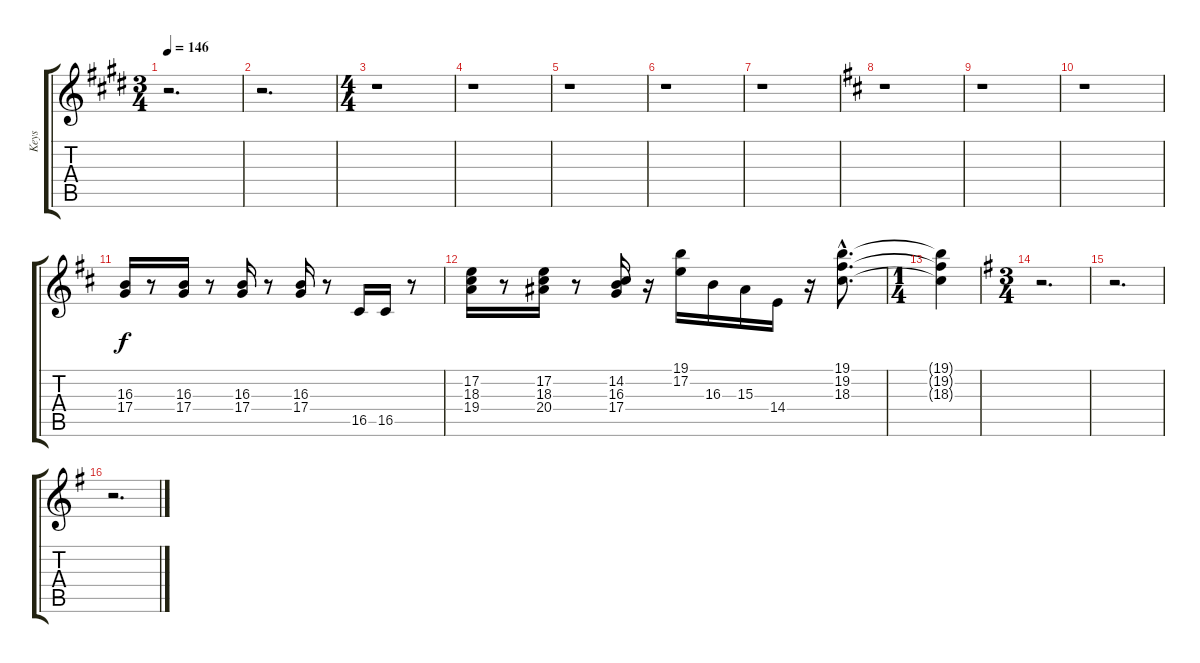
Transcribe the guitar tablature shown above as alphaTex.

\track ("Keys" "Keys") {instrument fx3crystal}
\staff {score tabs}
\tuning (E4 B3 G3 D3 A2 E2) {hide}
\ts (3 4)
\tempo 146
\clef g2
\ks e
r.2{d dy f} |
r.2{d} |
\ts (4 4)
r.1 |
r.1 |
r.1 |
r.1 |
r.1 |
\ks d
r.1 |
r.1 |
r.1 |
(16.3 17.4).16{instrument acousticgrandpiano} r.8 (16.3 17.4).16 r.8 (16.3 17.4).16 r.8 (16.3 17.4).16 r.8 16.5.16 16.5.16 r.8 |
(17.2 18.3 19.4).16 r.8 (17.2 18.3 20.4).16 r.8 (14.2 16.3 17.4).16 r.16 (19.1 17.2).16 16.3.16 15.3.16 14.4.16 r.16 (19.1{hac} 19.2{hac} 18.3{hac}).8{d} |
\ts (1 4)
(19.1{t} 19.2{t} 18.3{t}).4 |
\ts (3 4)
\ks g
r.2{d instrument fx3crystal} |
r.2{d} |
r.2{d}
